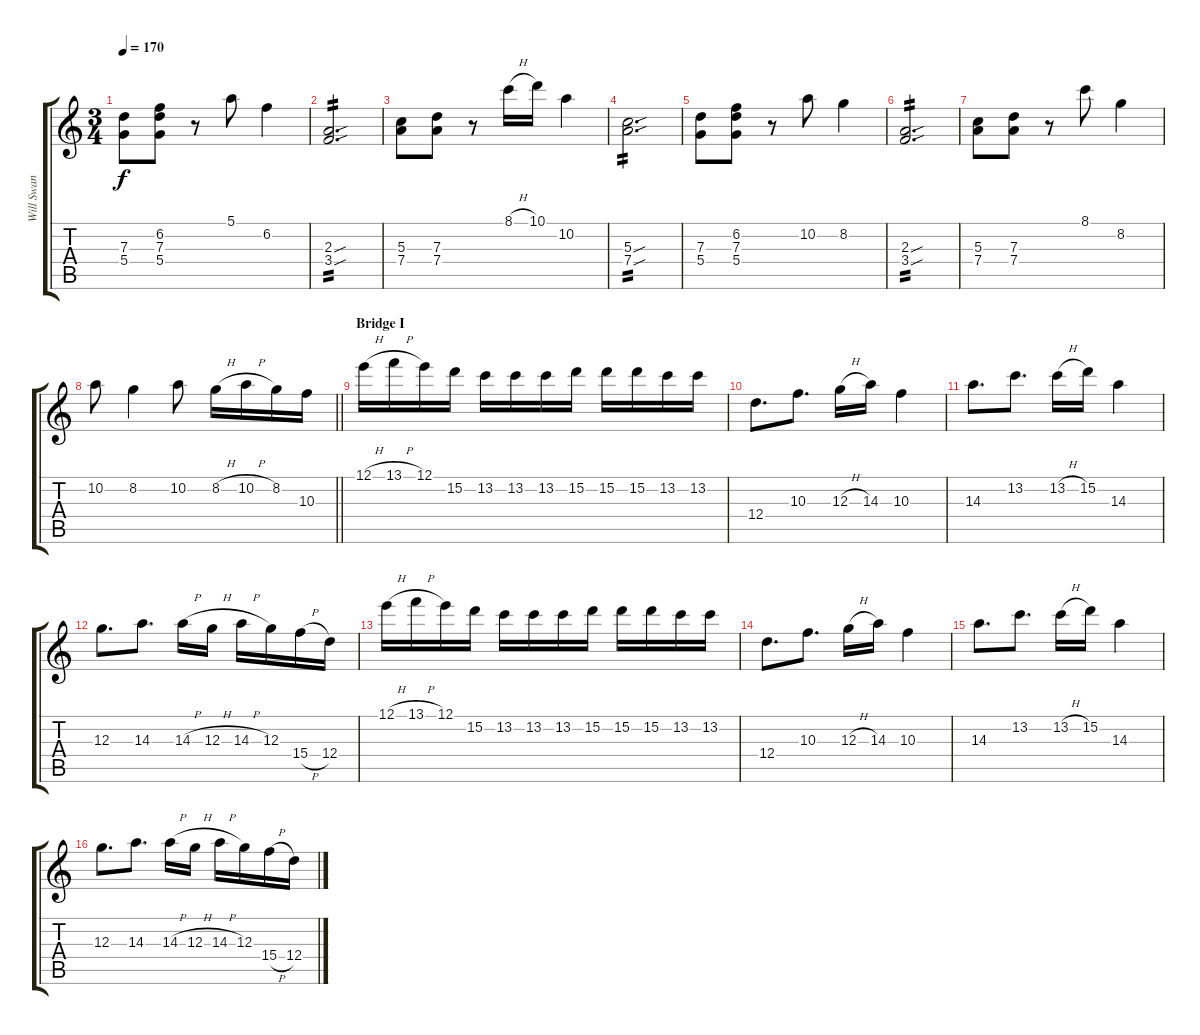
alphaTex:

\track ("Will Swan (Guitar L)" "Will Swan ") {instrument distortionguitar}
\staff {score tabs}
\tuning (E4 B3 G3 D3 A2 E2) {hide}
\ts (3 4)
\tempo 170
\clef g2
\ks c
(7.3 5.4).8{dy f} (6.2 7.3 5.4).8 r.8 5.1.8 6.2.4 |
(2.3{sou} 3.4{sou}).2{d tp 2} |
(5.3 7.4).8 (7.3 7.4).8 r.8 8.1{h}.16 10.1.16 10.2.4 |
(5.3{sou} 7.4{sou}).2{d tp 2} |
(7.3 5.4).8 (6.2 7.3 5.4).8 r.8 10.2.8 8.2.4 |
(2.3{sou} 3.4{sou}).2{d tp 2} |
(5.3 7.4).8 (7.3 7.4).8 r.8 8.1.8 8.2.4 |
\barLineRight lightlight
10.2.8 8.2.4 10.2.8 8.2{h}.16 10.2{h}.16 8.2.16 10.3.16 |
\section ("" "Bridge I")
12.1{h}.16 13.1{h}.16 12.1.16 15.2.16 13.2.16 13.2.16 13.2.16 15.2.16 15.2.16 15.2.16 13.2.16 13.2.16 |
12.4.8{d} 10.3.8{d} 12.3{h}.16 14.3.16 10.3.4 |
14.3.8{d} 13.2.8{d} 13.2{h}.16 15.2.16 14.3.4 |
12.3.8{d} 14.3.8{d} 14.3{h}.16 12.3{h}.16 14.3{h}.16 12.3.16 15.4{h}.16 12.4.16 |
12.1{h}.16 13.1{h}.16 12.1.16 15.2.16 13.2.16 13.2.16 13.2.16 15.2.16 15.2.16 15.2.16 13.2.16 13.2.16 |
12.4.8{d} 10.3.8{d} 12.3{h}.16 14.3.16 10.3.4 |
14.3.8{d} 13.2.8{d} 13.2{h}.16 15.2.16 14.3.4 |
12.3.8{d} 14.3.8{d} 14.3{h}.16 12.3{h}.16 14.3{h}.16 12.3.16 15.4{h}.16 12.4.16
